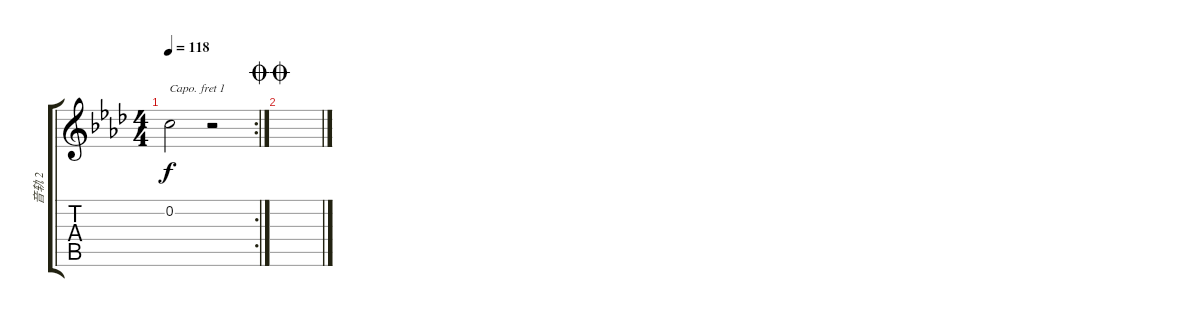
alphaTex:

\track ("音轨 2" "音轨 2") {instrument acousticguitarsteel}
\staff {score tabs}
\capo 1
\tuning (E4 B3 G3 D3 A2 E2) {hide}
\rc 2
\ts (4 4)
\tempo 118
\clef g2
\ks ab
0.2{t}.2{dy f} r.2 |
\jump doublecoda
